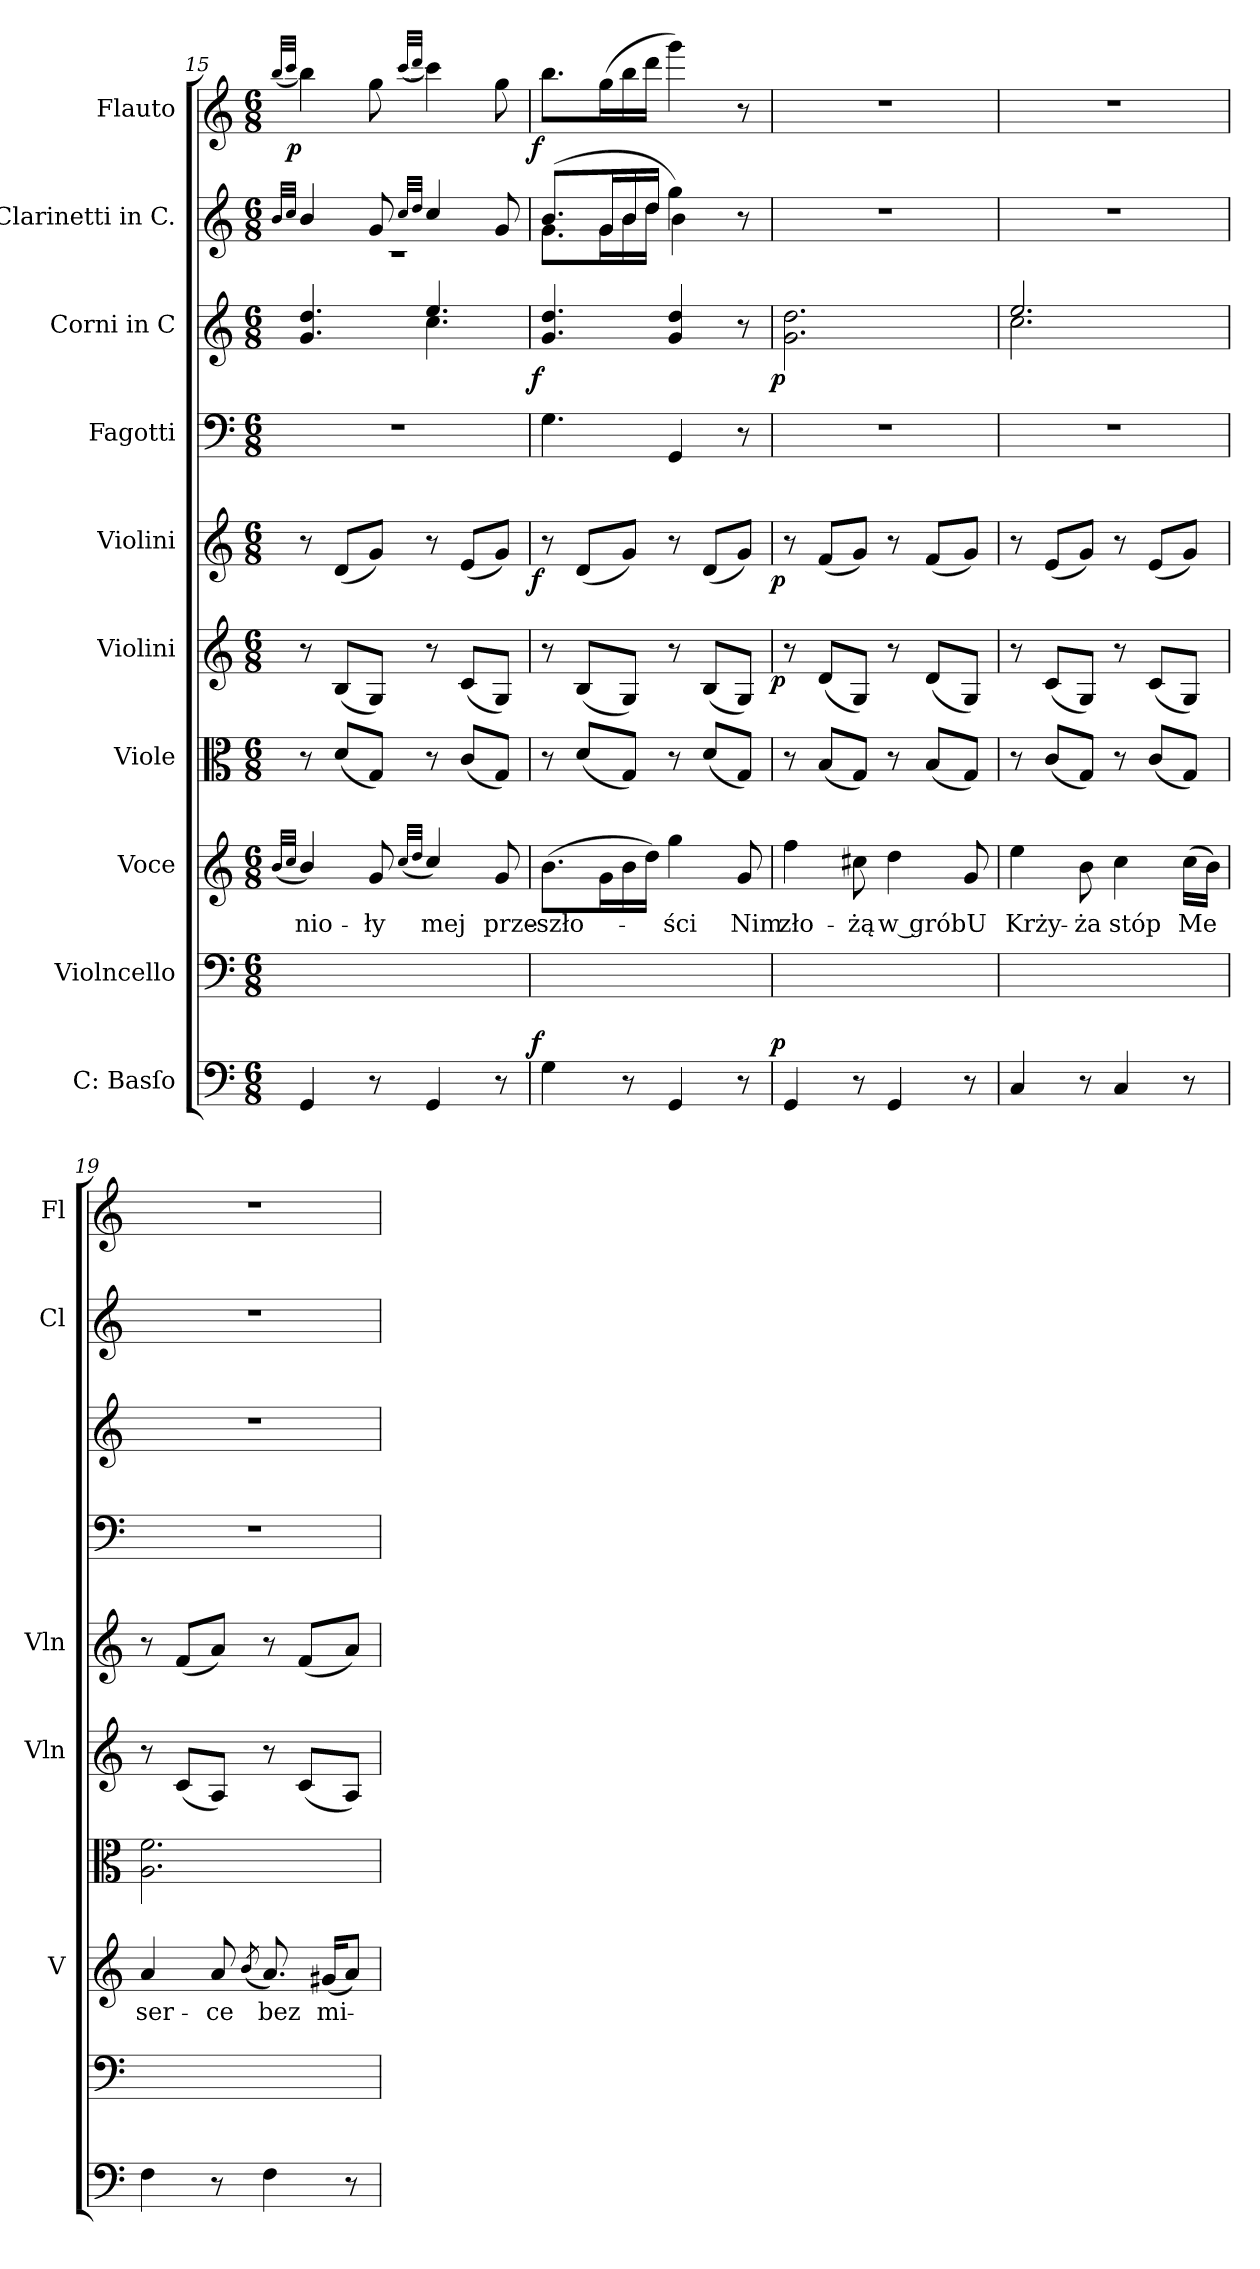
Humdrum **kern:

**kern	**dynam	**kern	**kern	**text	**kern	**kern	**dynam	**kern	**dynam	**kern	**kern	**dynam	**kern	**kern	**dynam
*part10	*part10	*part9	*part8	*part8	*part7	*part6	*part6	*part5	*part5	*part4	*part3	*part3	*part2	*part1	*part1
*staff10	*staff10	*staff9	*staff8	*staff8	*staff7	*staff6	*staff6	*staff5	*staff5	*staff4	*staff3	*staff3	*staff2	*staff1	*staff1
*I"C: Basſo	*	*I"Violncello	*I"Voce	*	*I"Viole	*I"Violini	*	*I"Violini	*	*I"Fagotti	*I"Corni in C	*	*I"Clarinetti in C.	*I"Flauto	*
*	*	*	*I'V	*	*	*I'Vln	*	*I'Vln	*	*	*	*	*I'Cl	*I'Fl	*
*clefF4	*	*clefF4	*clefG2	*	*clefC3	*clefG2	*	*clefG2	*	*clefF4	*clefG2	*	*clefG2	*clefG2	*
*k[]	*	*k[]	*k[]	*	*k[]	*k[]	*	*k[]	*	*k[]	*k[]	*	*k[]	*k[]	*
*M6/8	*	*M6/8	*M6/8	*	*M6/8	*M6/8	*	*M6/8	*	*M6/8	*M6/8	*	*M6/8	*M6/8	*
=15	=15	=15	=15	=15	=15	=15	=15	=15	=15	=15	=15	=15	=15	=15	=15
.	.	.	(32qqb/LLL	.	.	.	.	.	.	.	.	.	32qqb/LLL	(32qqbb/LLL	.
.	.	.	32qqcc/JJJ	.	.	.	.	.	.	.	.	.	32qqcc/JJJ	32qqccc/JJJ	.
*	*	*	*	*	*	*	*	*	*	*	*^	*	*^	*	*
!	!	!	!	!	!	!	!	!	!	!	!	!	!	!	!	!	!LO:DY:rj
4GG/	.	4GG/yy	4b/)	-nio-	8r	8r	.	8r	.	2.r	4.g/ 4.dd/	4.ryy	.	4b/	2.r	4bb\)	p
.	.	.	.	.	(8d/L	(8B/L	.	(8d/L	.	.	.	.	.	.	.	.	.
8r	.	8ryy	8g/	-ły	8G/J)	8G/J)	.	8g/J)	.	.	.	.	.	8g/	.	8gg\	.
.	.	.	(32qqcc/LLL	.	.	.	.	.	.	.	.	.	.	32qqcc/LLL	.	(32qqccc/LLL	.
.	.	.	32qqdd/JJJ	.	.	.	.	.	.	.	.	.	.	32qqdd/JJJ	.	32qqddd/JJJ	.
4GG/	.	4GG/yy	4cc/)	mej	8r	8r	.	8r	.	.	4.ee/	4.cc\	.	4cc/	.	4ccc\)	.
.	.	.	.	.	(8c/L	(8c/L	.	(8e/L	.	.	.	.	.	.	.	.	.
8r	.	8ryy	8g/	prze-	8G/J)	8G/J)	.	8g/J)	.	.	.	.	.	8g/	.	8gg\	.
*	*	*	*	*	*	*	*	*	*	*	*v	*v	*	*	*	*	*
=16	=16	=16	=16	=16	=16	=16	=16	=16	=16	=16	=16	=16	=16	=16	=16	=16
!	!LO:DY:a:rj	!	!	!	!	!	!	!	!LO:DY:rj	!	!	!LO:DY:rj	!	!	!	!LO:DY:rj
4G\	f	4G\yy	(8.b\L	-szło-	8r	8r	.	8r	f	4.G\	4.g/ 4.dd/	f	(8.b/L	8.g\L	8.bb\L	f
.	.	.	.	.	(8d/L	(8B/L	.	(8d/L	.	.	.	.	.	.	.	.
.	.	.	16g\L	.	.	.	.	.	.	.	.	.	16g/L	16g\L	(16gg\L	.
8r	.	8ryy	16b\	.	8G/J)	8G/J)	.	8g/J)	.	.	.	.	16b/	16b\	16bb\	.
.	.	.	16dd\JJ)	.	.	.	.	.	.	.	.	.	16dd/JJ	16dd\JJ	16ddd\JJ	.
4GG/	.	4GG/yy	4gg\	-ści	8r	8r	.	8r	.	4GG/	4g/ 4dd/	.	4gg\)	4b\	4ggg\)	.
.	.	.	.	.	(8d/L	(8B/L	.	(8d/L	.	.	.	.	.	.	.	.
8r	.	8ryy	8g/	Nim	8G/J)	8G/J)	.	8g/J)	.	8r	8r	.	8r	8ryy	8r	.
=17	=17	=17	=17	=17	=17	=17	=17	=17	=17	=17	=17	=17	=17	=17	=17	=17
!	!LO:DY:a:rj	!	!	!	!	!	!LO:DY:rj	!	!LO:DY:rj	!	!	!LO:DY:rj	!	!	!	!
*	*	*	*	*	*	*	*	*	*	*	*	*	*v	*v	*	*
4GG/	p	4GG/yy	4ff\	zło-	8r	8r	p	8r	p	2.r	2.g\ 2.dd\	p	2.r	2.r	.
.	.	.	.	.	(8B/L	(8d/L	.	(8f/L	.	.	.	.	.	.	.
8r	.	8ryy	8cc#X\	-żą	8G/J)	8G/J)	.	8g/J)	.	.	.	.	.	.	.
4GG/	.	4GG/yy	4dd\	w grób	8r	8r	.	8r	.	.	.	.	.	.	.
.	.	.	.	.	(8B/L	(8d/L	.	(8f/L	.	.	.	.	.	.	.
8r	.	8ryy	8g/	U	8G/J)	8G/J)	.	8g/J)	.	.	.	.	.	.	.
=18	=18	=18	=18	=18	=18	=18	=18	=18	=18	=18	=18	=18	=18	=18	=18
*	*	*	*	*	*	*	*	*	*	*	*^	*	*	*	*
4C/	.	4C/yy	4ee\	Krży-	8r	8r	.	8r	.	2.r	2.ee/	2.cc\	.	2.r	2.r	.
.	.	.	.	.	(8c/L	(8c/L	.	(8e/L	.	.	.	.	.	.	.	.
8r	.	8ryy	8b\	-ża	8G/J)	8G/J)	.	8g/J)	.	.	.	.	.	.	.	.
4C/	.	4C/yy	4cc\	stóp	8r	8r	.	8r	.	.	.	.	.	.	.	.
.	.	.	.	.	(8c/L	(8c/L	.	(8e/L	.	.	.	.	.	.	.	.
8r	.	8ryy	(16cc\LL	Me	8G/J)	8G/J)	.	8g/J)	.	.	.	.	.	.	.	.
.	.	.	16b\JJ)	.	.	.	.	.	.	.	.	.	.	.	.	.
*	*	*	*	*	*	*	*	*	*	*	*v	*v	*	*	*	*
=19	=19	=19	=19	=19	=19	=19	=19	=19	=19	=19	=19	=19	=19	=19	=19
4F\	.	4F\yy	4a/	ser-	2.A\ 2.f\	8r	.	8r	.	2.r	2.r	.	2.r	2.r	.
.	.	.	.	.	.	(8c/L	.	(8f/L	.	.	.	.	.	.	.
8r	.	8ryy	8a/	-ce	.	8A/J)	.	8a/J)	.	.	.	.	.	.	.
.	.	.	(8qb/	.	.	.	.	.	.	.	.	.	.	.	.
4F\	.	4F\yy	8.a/)	bez	.	8r	.	8r	.	.	.	.	.	.	.
.	.	.	.	.	.	(8c/L	.	(8f/L	.	.	.	.	.	.	.
.	.	.	(16g#X/KL	mi-	.	.	.	.	.	.	.	.	.	.	.
8r	.	8ryy	8a/J)	.	.	8A/J)	.	8a/J)	.	.	.	.	.	.	.
=	=	=	=	=	=	=	=	=	=	=	=	=	=	=	=
*-	*-	*-	*-	*-	*-	*-	*-	*-	*-	*-	*-	*-	*-	*-	*-
